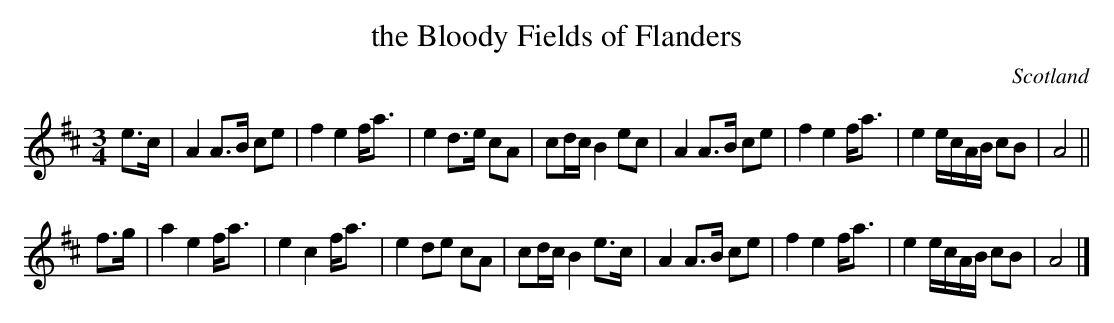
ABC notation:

X:1
T:the Bloody Fields of Flanders
M:3/4
O:Scotland
K:A mixolydian
e>c | \
A2 A>B ce | f2 e2 f<a | e2 d>e cA | cd/c/ B2 ec| \
A2 A>B ce | f2 e2 f<a | e2 e/c/A/B/ cB | A4||
f>g | \
a2 e2 f<a | e2 c2 f<a | e2 de cA | cd/c/ B2 e>c | \
A2 A>B ce | f2 e2 f<a | e2 e/c/A/B/ cB | A4 |]
